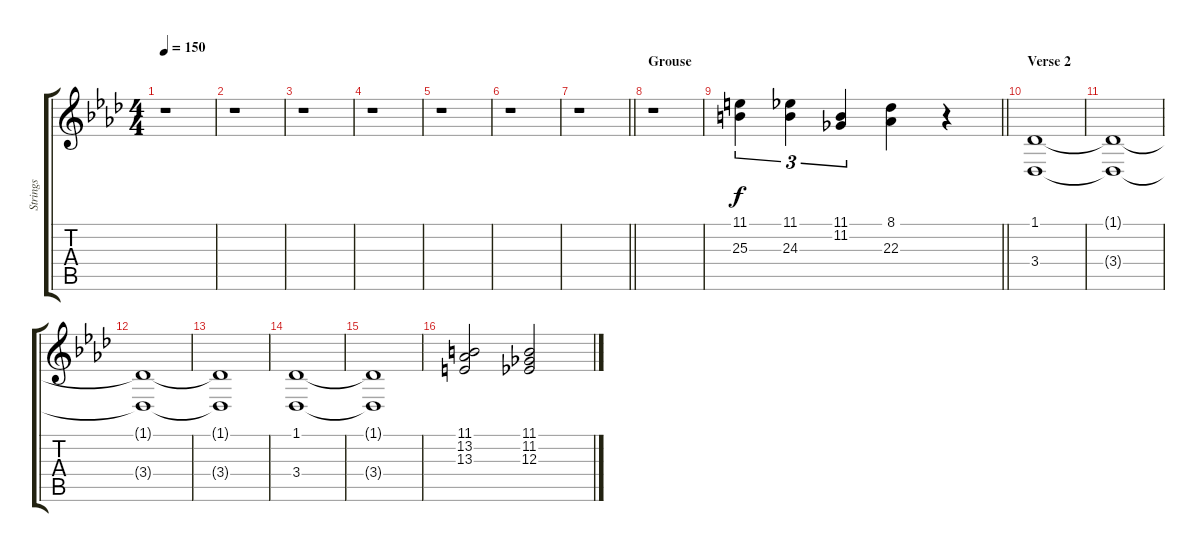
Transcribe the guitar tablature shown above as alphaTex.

\track ("Strings" "Strings") {instrument stringensemble1}
\staff {score tabs}
\tuning (C4 G3 Eb3 Bb2 F2 C2) {hide}
\ts (4 4)
\tempo 150
\clef g2
\ks fminor
r.1{dy f} |
r.1 |
r.1 |
r.1 |
r.1 |
r.1 |
\barLineRight lightlight
r.1 |
\section ("" "Grouse")
r.1 |
\barLineRight lightlight
(11.1 25.3).4{tu (3 2)} (11.1 24.3).4{tu (3 2)} (11.1 11.2).4{tu (3 2)} (8.1 22.3).4 r.4 |
\section ("" "Verse 2")
(1.1 3.4).1 |
(1.1{t} 3.4{t}).1 |
(1.1{t} 3.4{t}).1 |
(1.1{t} 3.4{t}).1 |
(1.1 3.4).1 |
(1.1{t} 3.4{t}).1 |
(11.1 13.2 13.3).2 (11.1 11.2 12.3).2
